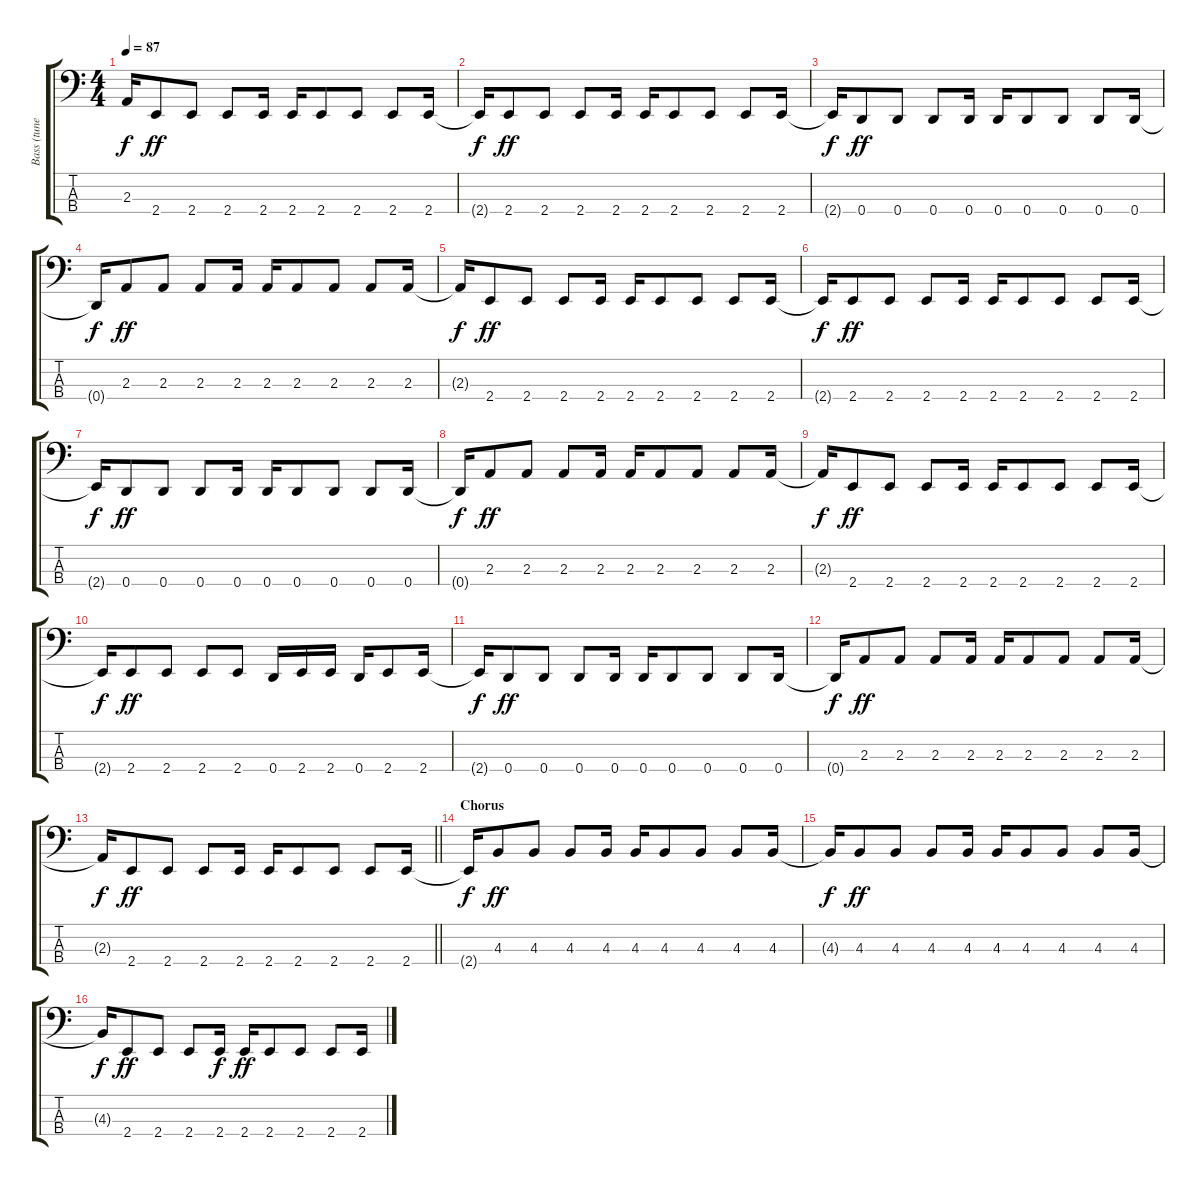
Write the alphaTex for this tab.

\track ("Bass (tuned D)" "Bass (tune") {instrument electricbassfinger}
\staff {score tabs}
\tuning (F2 C2 G1 D1) {hide}
\ts (4 4)
\tempo 87
\clef f4
\ks c
2.3{t}.16{dy f} 2.4.8{dy ff} 2.4.8 2.4.8 2.4.16 2.4.16 2.4.8 2.4.8 2.4.8 2.4.16 |
2.4{t}.16{dy f} 2.4.8{dy ff} 2.4.8 2.4.8 2.4.16 2.4.16 2.4.8 2.4.8 2.4.8 2.4.16 |
2.4{t}.16{dy f} 0.4.8{dy ff} 0.4.8 0.4.8 0.4.16 0.4.16 0.4.8 0.4.8 0.4.8 0.4.16 |
0.4{t}.16{dy f} 2.3.8{dy ff} 2.3.8 2.3.8 2.3.16 2.3.16 2.3.8 2.3.8 2.3.8 2.3.16 |
2.3{t}.16{dy f} 2.4.8{dy ff} 2.4.8 2.4.8 2.4.16 2.4.16 2.4.8 2.4.8 2.4.8 2.4.16 |
2.4{t}.16{dy f} 2.4.8{dy ff} 2.4.8 2.4.8 2.4.16 2.4.16 2.4.8 2.4.8 2.4.8 2.4.16 |
2.4{t}.16{dy f} 0.4.8{dy ff} 0.4.8 0.4.8 0.4.16 0.4.16 0.4.8 0.4.8 0.4.8 0.4.16 |
0.4{t}.16{dy f} 2.3.8{dy ff} 2.3.8 2.3.8 2.3.16 2.3.16 2.3.8 2.3.8 2.3.8 2.3.16 |
2.3{t}.16{dy f} 2.4.8{dy ff} 2.4.8 2.4.8 2.4.16 2.4.16 2.4.8 2.4.8 2.4.8 2.4.16 |
2.4{t}.16{dy f} 2.4.8{dy ff} 2.4.8 2.4.8 2.4.8 0.4.16 2.4.16 2.4.16 0.4.16 2.4.8 2.4.16 |
2.4{t}.16{dy f} 0.4.8{dy ff} 0.4.8 0.4.8 0.4.16 0.4.16 0.4.8 0.4.8 0.4.8 0.4.16 |
0.4{t}.16{dy f} 2.3.8{dy ff} 2.3.8 2.3.8 2.3.16 2.3.16 2.3.8 2.3.8 2.3.8 2.3.16 |
\barLineRight lightlight
2.3{t}.16{dy f} 2.4.8{dy ff} 2.4.8 2.4.8 2.4.16 2.4.16 2.4.8 2.4.8 2.4.8 2.4.16 |
\section ("" "Chorus")
2.4{t}.16{dy f} 4.3.8{dy ff} 4.3.8 4.3.8 4.3.16 4.3.16 4.3.8 4.3.8 4.3.8 4.3.16 |
4.3{t}.16{dy f} 4.3.8{dy ff} 4.3.8 4.3.8 4.3.16 4.3.16 4.3.8 4.3.8 4.3.8 4.3.16 |
4.3{t}.16{dy f} 2.4.8{dy ff} 2.4.8 2.4.8 2.4.16{dy f} 2.4.16{dy ff} 2.4.8 2.4.8 2.4.8 2.4.16
